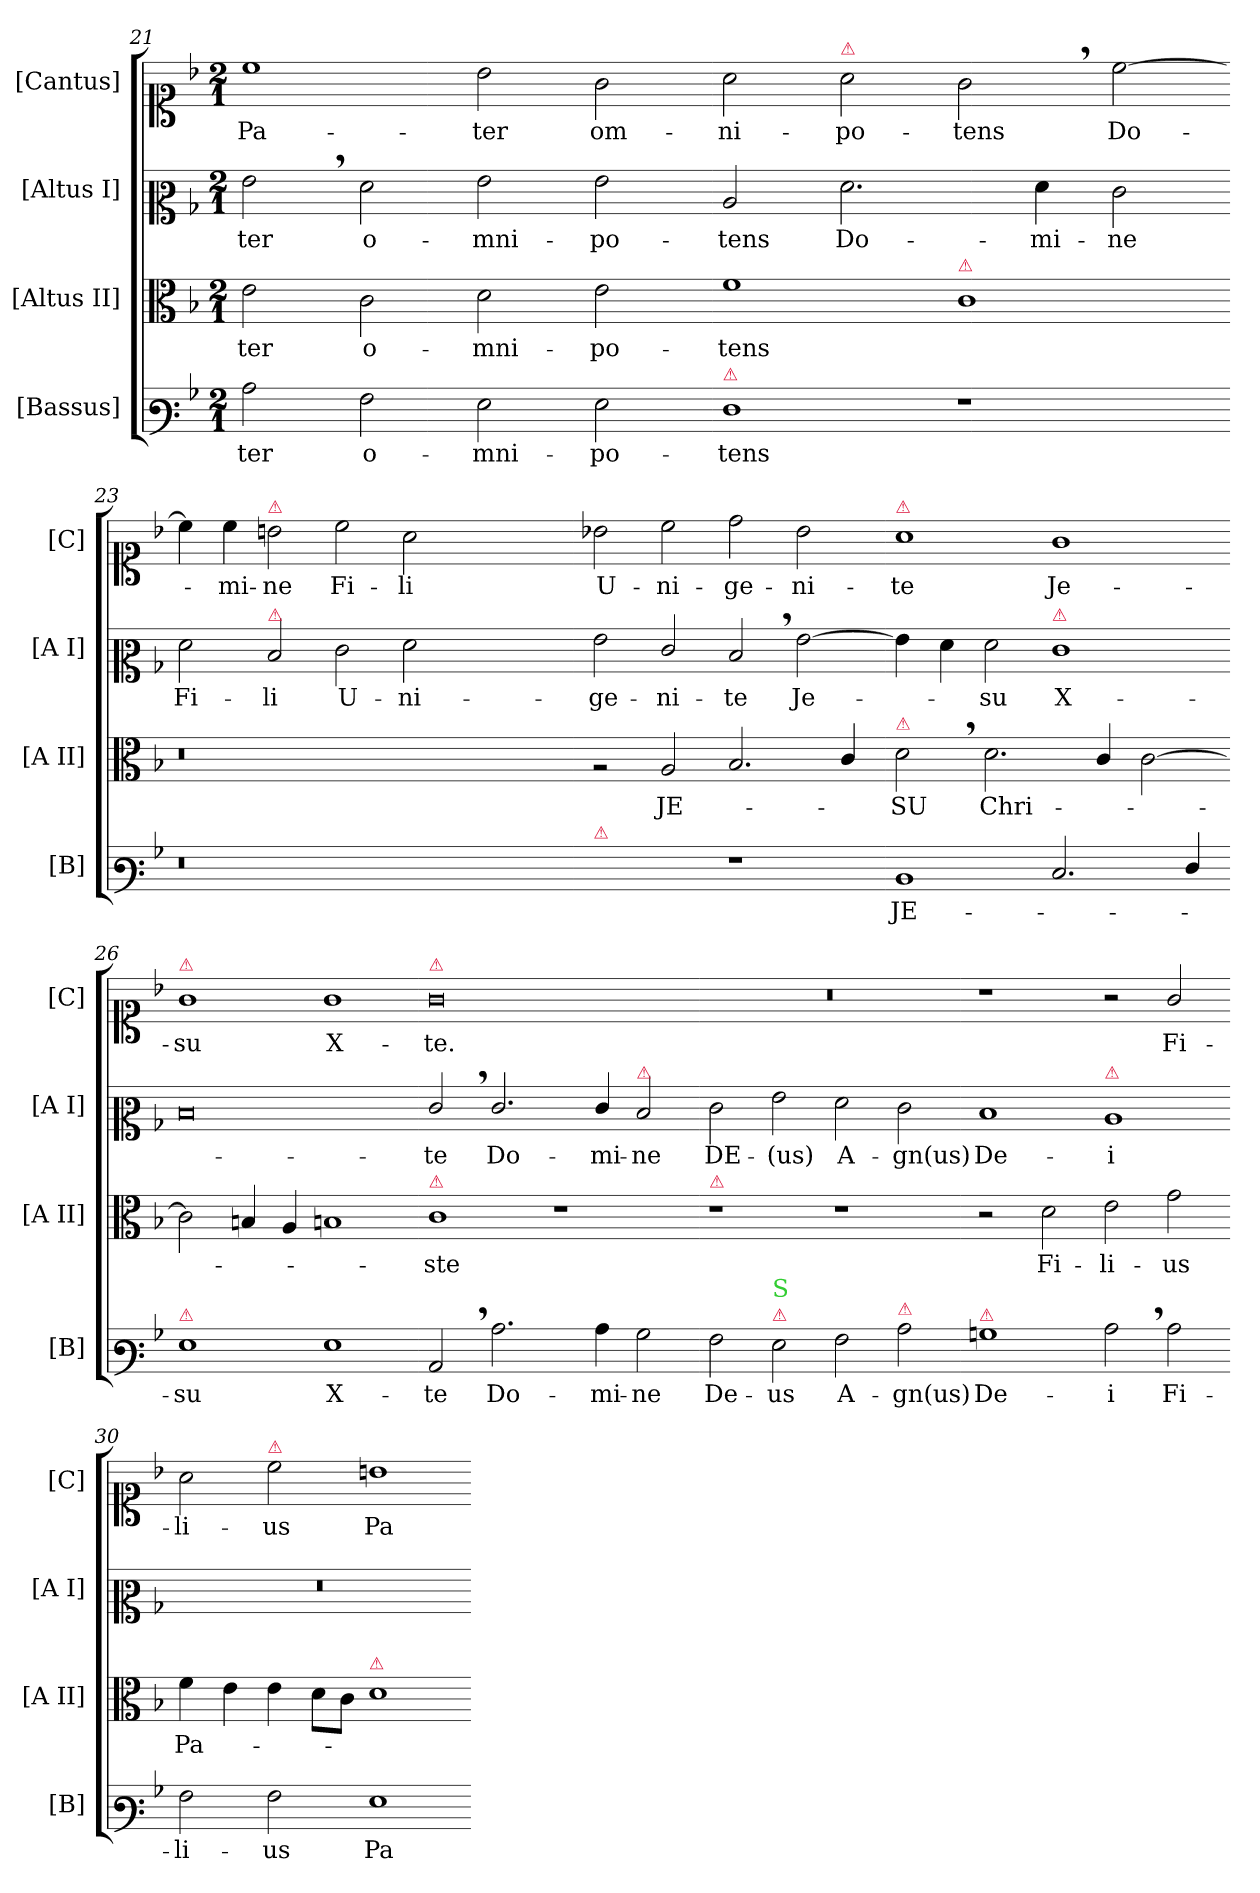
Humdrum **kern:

**kern	**text	**kern	**text	**kern	**text	**kern	**text
*part4	*part4	*part3	*part3	*part2	*part2	*part1	*part1
*staff4	*staff4	*staff3	*staff3	*staff2	*staff2	*staff1	*staff1
*I"[Bassus]	*	*I"[Altus II]	*	*I"[Altus I]	*	*I"[Cantus]	*
*I'[B]	*	*I'[A II]	*	*I'[A I]	*	*I'[C]	*
*clefF3	*	*clefC3	*	*clefC2	*	*clefC1	*
*k[b-]	*	*k[b-]	*	*k[b-]	*	*k[b-]	*
*M2/1	*	*M2/1	*	*M2/1	*	*M2/1	*
=21	=21	=21	=21	=21	=21	=21	=21
2c\	-ter	2e\	-ter	2g,\	-ter	1cc\	Pa-
2A\	o-	2c\	o-	2f\	o-	.	.
2G\	-mni-	2d\	-mni-	2g\	-mni-	2b-\	-ter
2G\	-po-	2e\	-po-	2g\	-po-	2g\	om-
=22-	=22-	=22-	=22-	=22-	=22-	=22-	=22-
!LO:TX:a:color=crimson:t=⚠	!	!	!	!	!	!	!
1F\	-tens	1f\	-tens	2c/	-tens	2a\	-ni-
!	!	!	!	!	!	!LO:TX:a:color=crimson:t=⚠	!
.	.	.	.	2.f\	Do-	2a\	-po-
!	!	!LO:TX:a:color=crimson:t=⚠	!	!	!	!	!
1r	.	1c\	.	.	.	2g,\	-tens
.	.	.	.	4f\	-mi-	.	.
.	.	.	.	2e\	-ne	[2cc\	Do-
=23-	=23-	=23-	=23-	=23-	=23-	=23-	=23-
0.r	.	0r	.	2f\	Fi-	4cc\]	.
.	.	.	.	.	.	4cc\	-mi-
!	!	!	!	!	!	!LO:TX:a:color=crimson:t=⚠	!
!	!	!	!	!LO:TX:a:color=crimson:t=⚠	!	!	!
.	.	.	.	2d/	-li	2bn\	-ne
.	.	.	.	2e\	U-	2cc\	Fi-
.	.	.	.	2f\	-ni-	2a\	-li
.	.	1ryy	.	1ryy	.	1ryy	.
=24-	=24-	=24-	=24-	=24-	=24-	=24-	=24-
!LO:TX:a:color=crimson:t=⚠	!	!	!	!	!	!	!
1ryy	.	2rA	.	2g\	-ge-	2b-X\	U-
.	.	2A/	JE-	2e/	-ni-	2cc\	-ni-
1r	.	2.B-/	.	2d,/	-te	2dd\	-ge-
.	.	.	.	[2g\	Je-	2b-\	-ni-
.	.	4c/	.	.	.	.	.
=25-	=25-	=25-	=25-	=25-	=25-	=25-	=25-
!	!	!	!	!	!	!LO:TX:a:color=crimson:t=⚠	!
!	!	!LO:TX:a:color=crimson:t=⚠	!	!	!	!	!
1D/	JE-	2d,\	-SU	4g\]	.	1a\	-te
.	.	.	.	4f\	.	.	.
.	.	2.d\	Chri-	2f\	-su	.	.
!	!	!	!	!LO:TX:a:color=crimson:t=⚠	!	!	!
2.E/	.	.	.	1e\	X-	1g\	Je-
.	.	4c/	.	.	.	.	.
.	.	[2c\	.	.	.	.	.
4F/	.	.	.	.	.	.	.
=26-	=26-	=26-	=26-	=26-	=26-	=26-	=26-
!	!	!	!	!	!	!LO:TX:a:color=crimson:t=⚠	!
!LO:TX:a:color=crimson:t=⚠	!	!	!	!	!	!	!
1G\	-su	2c\]	.	0d/	.	1g\	-su
.	.	4Bn/	.	.	.	.	.
.	.	4A/	.	.	.	.	.
1G\	X-	1Bn/	.	.	.	1g\	X-
=27-	=27-	=27-	=27-	=27-	=27-	=27-	=27-
!	!	!	!	!	!	!LO:TX:a:color=crimson:t=⚠	!
!	!	!LO:TX:a:color=crimson:t=⚠	!	!	!	!	!
2C,/	-te	1c\	-ste	2e,/	-te	0g\	-te.
2.c\	Do-	.	.	2.e/	Do-	.	.
.	.	1r	.	.	.	.	.
4c\	-mi-	.	.	4e/	-mi-	.	.
!	!	!	!	!LO:TX:a:color=crimson:t=⚠	!	!	!
2B-\	-ne	.	.	2d/	-ne	.	.
=28-	=28-	=28-	=28-	=28-	=28-	=28-	=28-
!	!	!LO:TX:a:color=crimson:t=⚠	!	!	!	!	!
2A\	De-	1r	.	2e\	DE-	0r	.
!LO:TX:a:color=crimson:t=⚠	!	!	!	!	!	!	!
!LO:TX:a:color=limegreen:t=S	!	!	!	!	!	!	!
2G\	-us	.	.	2g\	-(us)	.	.
2A\	A-	1r	.	2f\	A-	.	.
!LO:TX:a:color=crimson:t=⚠	!	!	!	!	!	!	!
2c\	-gn(us)	.	.	2e\	-gn(us)	.	.
=29-	=29-	=29-	=29-	=29-	=29-	=29-	=29-
!LO:TX:a:color=crimson:t=⚠	!	!	!	!	!	!	!
1Bn\	De-	2r	.	1d/	De-	1r	.
.	.	2d\	Fi-	.	.	.	.
!	!	!	!	!LO:TX:a:color=crimson:t=⚠	!	!	!
2c,\	-i	2e\	-li-	1c/	-i	2r	.
2c\	Fi-	2g\	-us	.	.	2g/	Fi-
=30-	=30-	=30-	=30-	=30-	=30-	=30-	=30-
2A\	-li-	4f\	Pa-	0r	.	2a\	-li-
.	.	4e\	.	.	.	.	.
!	!	!	!	!	!	!LO:TX:a:color=crimson:t=⚠	!
2A\	-us	4e\	.	.	.	2cc\	-us
.	.	8d\L	.	.	.	.	.
.	.	8c\J	.	.	.	.	.
!	!	!LO:TX:a:color=crimson:t=⚠	!	!	!	!	!
1G\	Pa-	1d\	.	.	.	1bn\	Pa-
=-	=-	=-	=-	=-	=-	=-	=-
*-	*-	*-	*-	*-	*-	*-	*-
